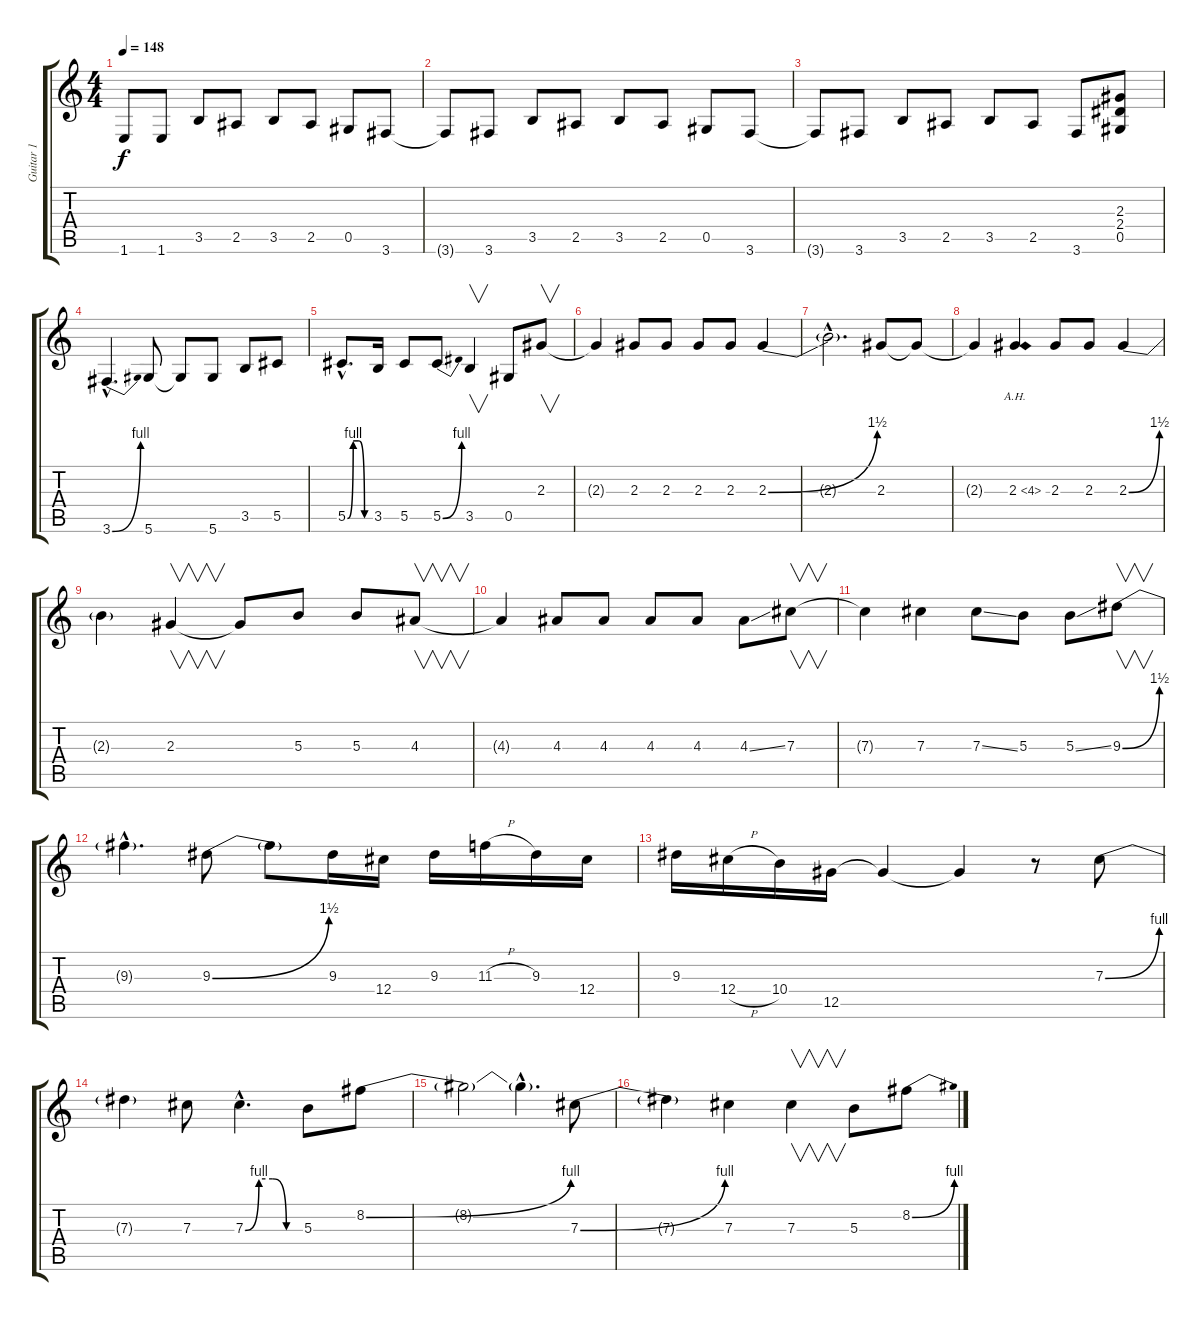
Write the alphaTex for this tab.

\track ("Guitar 1" "Guitar 1") {instrument overdrivenguitar}
\staff {score tabs}
\tuning (Eb4 Bb3 Gb3 Db3 Ab2 Eb2) {hide}
\ts (4 4)
\tempo 148
\clef g2
\ks c
1.6{t}.8{dy f} 1.6.8 3.5.8 2.5.8 3.5.8 2.5.8 0.5.8 3.6.8 |
3.6{t}.8 3.6.8 3.5.8 2.5.8 3.5.8 2.5.8 0.5.8 3.6.8 |
3.6{t}.8 3.6.8 3.5.8 2.5.8 3.5.8 2.5.8 3.6.8 (2.3 2.4 0.5).8 |
3.6{be (bend 0 0 60 4) hac}.4{d} 5.6.8 5.6{t}.8 5.6.8 3.5.8 5.5.8 |
5.5{be (custom 0 0 15 4 30 4 45 0 60 0) hac}.8{d} 3.5.16 5.5.8 5.5{be (bend 0 0 60 4)}.8 3.5.4{v} 0.5.8 2.3.8{v} |
2.3{t}.4 2.3.8 2.3.8 2.3.8 2.3.8 2.3{be (bend 0 0 60 6)}.4 |
2.3{hac t}.2{d} 2.3.8 2.3{t}.8 |
2.3{t}.4 2.3{ah 2}.4 2.3.8 2.3.8 2.3{be (bend 0 0 60 6)}.4 |
2.3{t}.4 2.3.4{v} 2.3{t}.8 5.3.8 5.3.8 4.3.8{v} |
4.3{t}.4 4.3.8 4.3.8 4.3.8 4.3.8 4.3{ss}.8 7.3.8{v} |
7.3{t}.4 7.3.4 7.3{ss}.8 5.3.8 5.3{ss}.8 9.3{be (bend 0 0 60 6)}.8{v} |
9.3{hac t}.4{d} 9.3{be (bend 0 0 60 6)}.8 9.3{t}.8 9.3.16 12.4.16 9.3.16 11.3{h}.16 9.3.16 12.4.16 |
9.3.16 12.4{h}.16 10.4.16 12.5.16 12.5{t}.4 12.5{t}.4 r.8 7.3{be (bend 0 0 60 4)}.8 |
7.3{t}.4 7.3.8 7.3{be (custom 0 0 15 4 30 4 45 0 60 0) hac}.4{d} 5.3.8 8.2{be (bend 0 0 60 4)}.8 |
8.2{t}.2 8.2{hac t}.4{d} 7.3{be (bend 0 0 60 4)}.8 |
7.3{t}.4 7.3.4 7.3.4{v} 5.3.8 8.2{be (bend 0 0 60 4)}.8
